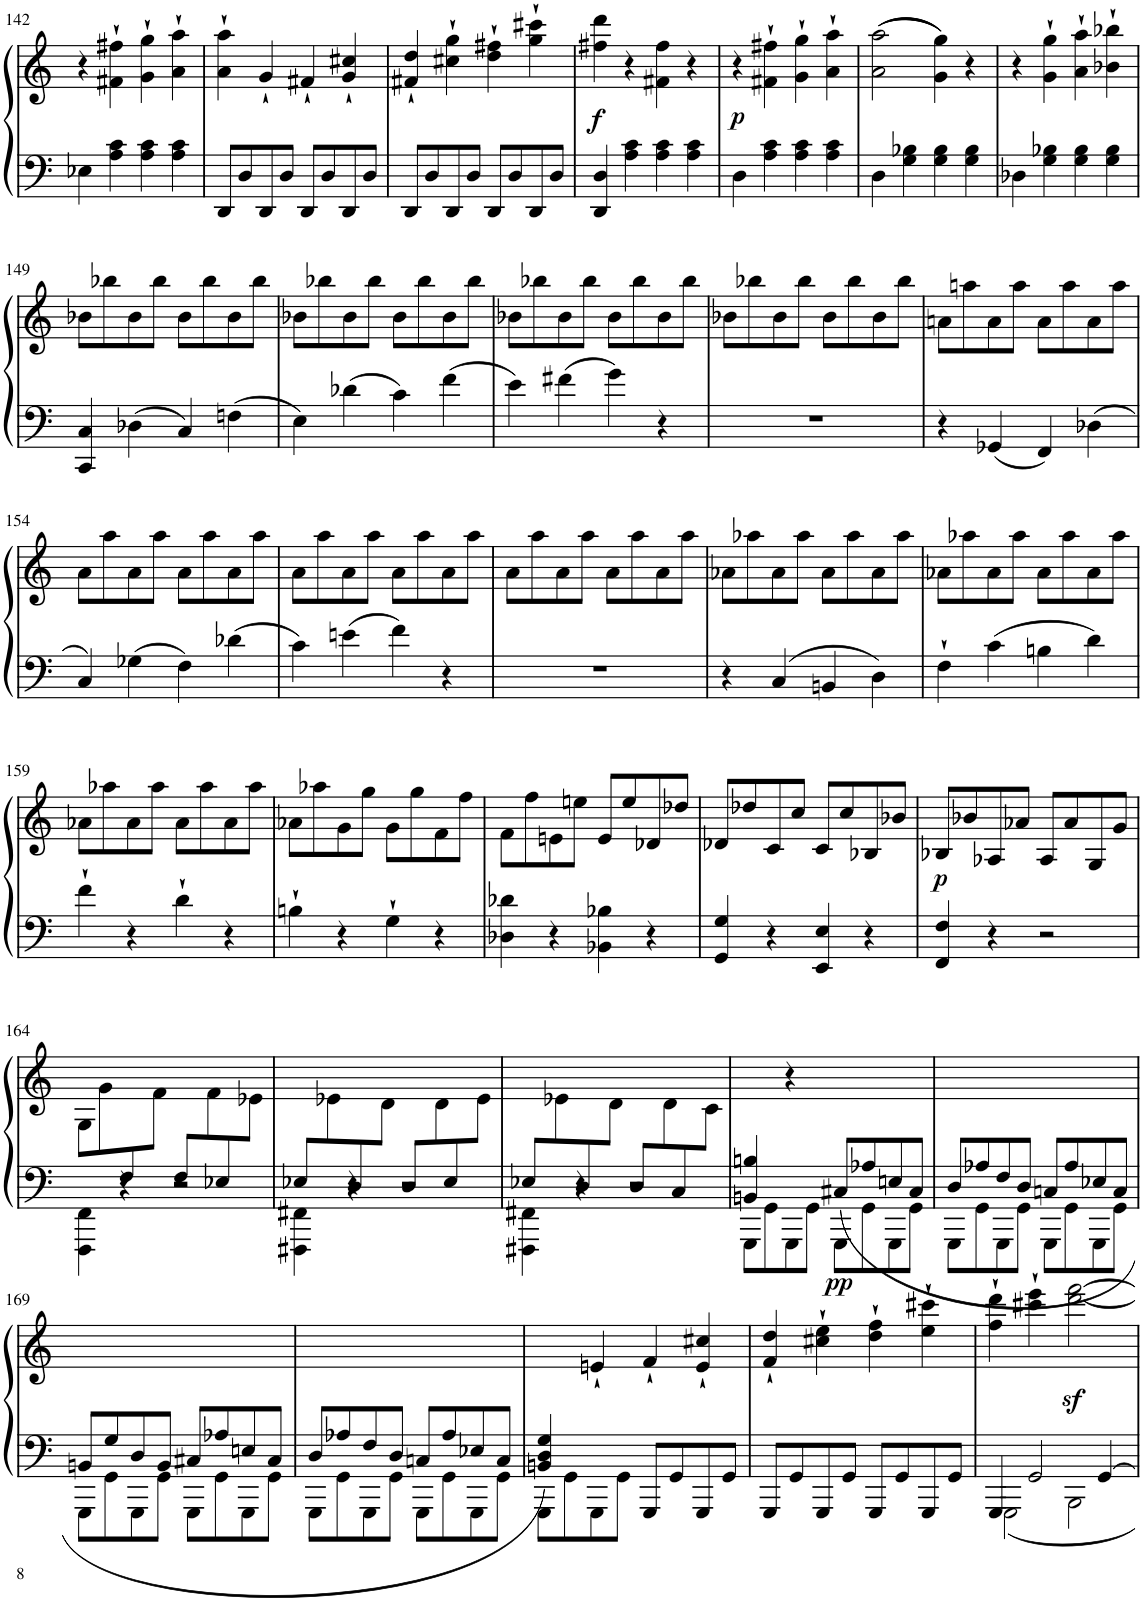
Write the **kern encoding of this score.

**kern	**kern	**dynam
*part1	*part1	*part1
*staff2	*staff1	*staff1/2
*I"Piano	*	*
*I'Pno	*	*
!!LO:PB:g=z
*clefF4	*clefG2	*
*k[]	*k[]	*
*M4/4	*M4/4	*
*met(c|)	*met(c|)	*
=142	=142	=142
4E-X\	4r	.
4A\ 4c\	4f#X\'` 4ff#X\'`	.
4A\ 4c\	4g\'` 4gg\'`	.
4A\ 4c\	4a\'` 4aa\'`	.
=143	=143	=143
8DD/L	4a\'` 4aa\'`	.
8D/	.	.
8DD/	4g'`/	.
8D/J	.	.
8DD/L	4f#X'`/	.
8D/	.	.
8DD/	4g/'` 4cc#X/'`	.
8D/J	.	.
=144	=144	=144
8DD/L	4f#X/'` 4dd/'`	.
8D/	.	.
8DD/	4cc#X\'` 4gg\'`	.
8D/J	.	.
8DD/L	4dd\'` 4ff#X\'`	.
8D/	.	.
8DD/	4gg\'` 4ccc#X\'`	.
8D/J	.	.
=145	=145	=145
!	!	!LO:DY:b
4DD/ 4D/	4ff#X\ 4ddd\	f
4A\ 4c\	4r	.
4A\ 4c\	4f#X\ 4ff#\	.
4A\ 4c\	4r	.
=146	=146	=146
!	!	!LO:DY:b
4D\	4r	p
4A\ 4c\	4f#X\'` 4ff#X\'`	.
4A\ 4c\	4g\'` 4gg\'`	.
4A\ 4c\	4a\'` 4aa\'`	.
=147	=147	=147
4D\	((2a\ 2aa\	.
4G\ 4B-X\	.	.
4G\ 4B-\	4g\ 4gg\))	.
4G\ 4B-\	4r	.
=148	=148	=148
4D-X\	4r	.
4G\ 4B-X\	4g\'` 4gg\'`	.
4G\ 4B-\	4a\'` 4aa\'`	.
4G\ 4B-\	4b-X\'` 4bb-X\'`	.
!!LO:LB:g=z
=149	=149	=149
4CC/ 4C/	8b-X\L	.
.	8bb-X\	.
4D-X\	8b-\	.
.	8bb-\J	.
4C/	8b-\L	.
.	8bb-\	.
4Fn\	8b-\	.
.	8bb-\J	.
=150	=150	=150
4E\	8b-X\L	.
.	8bb-X\	.
4d-X\	8b-\	.
.	8bb-\J	.
4c\	8b-\L	.
.	8bb-\	.
4f\	8b-\	.
.	8bb-\J	.
=151	=151	=151
4e\	8b-X\L	.
.	8bb-X\	.
4f#X\	8b-\	.
.	8bb-\J	.
4g\	8b-\L	.
.	8bb-\	.
4r	8b-\	.
.	8bb-\J	.
=152	=152	=152
1r	8b-X\L	.
.	8bb-X\	.
.	8b-\	.
.	8bb-\J	.
.	8b-\L	.
.	8bb-\	.
.	8b-\	.
.	8bb-\J	.
=153	=153	=153
4r	8an\L	.
.	8aan\	.
4GG-X/	8a\	.
.	8aa\J	.
4FF/	8a\L	.
.	8aa\	.
4D-X\	8a\	.
.	8aa\J	.
!!LO:LB:g=z
=154	=154	=154
4C/	8a\L	.
.	8aa\	.
4G-X\	8a\	.
.	8aa\J	.
4F\	8a\L	.
.	8aa\	.
4d-X\	8a\	.
.	8aa\J	.
=155	=155	=155
4c\	8a\L	.
.	8aa\	.
4en\	8a\	.
.	8aa\J	.
4f\	8a\L	.
.	8aa\	.
4r	8a\	.
.	8aa\J	.
=156	=156	=156
1r	8a\L	.
.	8aa\	.
.	8a\	.
.	8aa\J	.
.	8a\L	.
.	8aa\	.
.	8a\	.
.	8aa\J	.
=157	=157	=157
4r	8a-X\L	.
.	8aa-X\	.
4C/	8a-\	.
.	8aa-\J	.
4BBn/	8a-\L	.
.	8aa-\	.
4D\	8a-\	.
.	8aa-\J	.
=158	=158	=158
4F'`\	8a-X\L	.
.	8aa-X\	.
4c\	8a-\	.
.	8aa-\J	.
4Bn\	8a-\L	.
.	8aa-\	.
4d\	8a-\	.
.	8aa-\J	.
!!LO:LB:g=z
=159	=159	=159
4f'`\	8a-X\L	.
.	8aa-X\	.
4r	8a-\	.
.	8aa-\J	.
4d'`\	8a-\L	.
.	8aa-\	.
4r	8a-\	.
.	8aa-\J	.
=160	=160	=160
4Bn'`\	8a-X\L	.
.	8aa-X\	.
4r	8g\	.
.	8gg\J	.
4G'`\	8g\L	.
.	8gg\	.
4r	8f\	.
.	8ff\J	.
=161	=161	=161
4D-X\ 4d-X\	8f\L	.
.	8ff\	.
4r	8en\	.
.	8een\J	.
4BB-X\ 4B-X\	8e/L	.
.	8ee/	.
4r	8d-X/	.
.	8dd-X/J	.
=162	=162	=162
4GG/ 4G/	8d-X/L	.
.	8dd-X/	.
4r	8c/	.
.	8cc/J	.
4EE/ 4E/	8c/L	.
.	8cc/	.
4r	8B-X/	.
.	8b-X/J	.
=163	=163	=163
!	!	!LO:DY:b
4FF/ 4F/	8B-X/L	p
.	8b-X/	.
4r	8A-X/	.
.	8a-X/J	.
2r	8A-/L	.
.	8a-/	.
.	8G/	.
.	8g/J	.
!!LO:LB:g=z
=164	=164	=164
*^	*	*
4ryy	4FFF\ 4FF\	8G\L	.
.	.	8g\	.
8F/	4r	8ryy	.
8ryy	.	8f\J	.
8F/L	2r	8ryy	.
8ryy	.	8f\	.
8E-X/	.	8ryy	.
8ryy	.	8e-X\J	.
=165	=165	=165	=165
8E-X/L	4FFF#X\ 4FF#X\	8ryy	.
8ryy	.	8e-X\	.
8D/	4r	8ryy	.
8ryy	.	8d\J	.
8D/L	2r	8ryy	.
8ryy	.	8d\	.
8E-/	.	8ryy	.
8ryy	.	8e-\J	.
=166	=166	=166	=166
8E-X/L	4FFF#X\ 4FF#X\	8ryy	.
8ryy	.	8e-X\	.
8D/	4r	8ryy	.
8ryy	.	8d\J	.
8D/L	2r	8ryy	.
8ryy	.	8d\	.
8C/	.	8ryy	.
8ryy	.	8c\J	.
=167	=167	=167	=167
4BBn/ 4Bn/	8GGG\L	4ryy	.
.	8GG\	.	.
4ryy	8GGG\	4r	.
.	8GG\J	.	.
!	!	!	!LO:DY:b=2
8C#X/L	8GGG\L	2ryy	pp
8A-X/	8GG\	.	.
8En/	8GGG\	.	.
8C#/J	8GG\J	.	.
=168	=168	=168	=168
8D/L	8GGG\L	1ryy	.
8A-X/	8GG\	.	.
8F/	8GGG\	.	.
8D/J	8GG\J	.	.
8Cn/L	8GGG\L	.	.
8A-/	8GG\	.	.
8E-X/	8GGG\	.	.
8C/J	8GG\J	.	.
!!LO:LB:g=z
=169	=169	=169	=169
8BBn/L	8GGG\L	1ryy	.
8G/	8GG\	.	.
8D/	8GGG\	.	.
8BB/J	8GG\J	.	.
8C#X/L	8GGG\L	.	.
8A-X/	8GG\	.	.
8En/	8GGG\	.	.
8C#/J	8GG\J	.	.
=170	=170	=170	=170
8D/L	8GGG\L	1ryy	.
8A-X/	8GG\	.	.
8F/	8GGG\	.	.
8D/J	8GG\J	.	.
8Cn/L	8GGG\L	.	.
8A-/	8GG\	.	.
8E-X/	8GGG\	.	.
8C/J	8GG\J	.	.
=171	=171	=171	=171
4BBn/ 4D/ 4G/	8GGG\L	4ryy	.
.	8GG\	.	.
2.ryy	8GGG\	4en'`/	.
.	8GG\J	.	.
.	8GGG/L	4f'`/	.
.	8GG/	.	.
.	8GGG/	4e/'` 4cc#X/'`	.
.	8GG/J	.	.
*v	*v	*	*
=172	=172	=172
8GGG/L	4f/'` 4dd/'`	.
8GG/	.	.
8GGG/	4cc#X\'` 4ee\'`	.
8GG/J	.	.
8GGG/L	4dd\'` 4ff\'`	.
8GG/	.	.
8GGG/	4ee\'` 4ccc#X\'`	.
8GG/J	.	.
=173	=173	=173
*^	*	*
4GGG/	2GGG\	4ff\'` 4ddd\'`	.
2GG/	.	4ccc#X\'` 4eee\'`	.
.	2BBB\	[2ddd\z< [2fff\z<	.
[4GG/	.	.	.
*v	*v	*	*
=	=	=
*-	*-	*-
